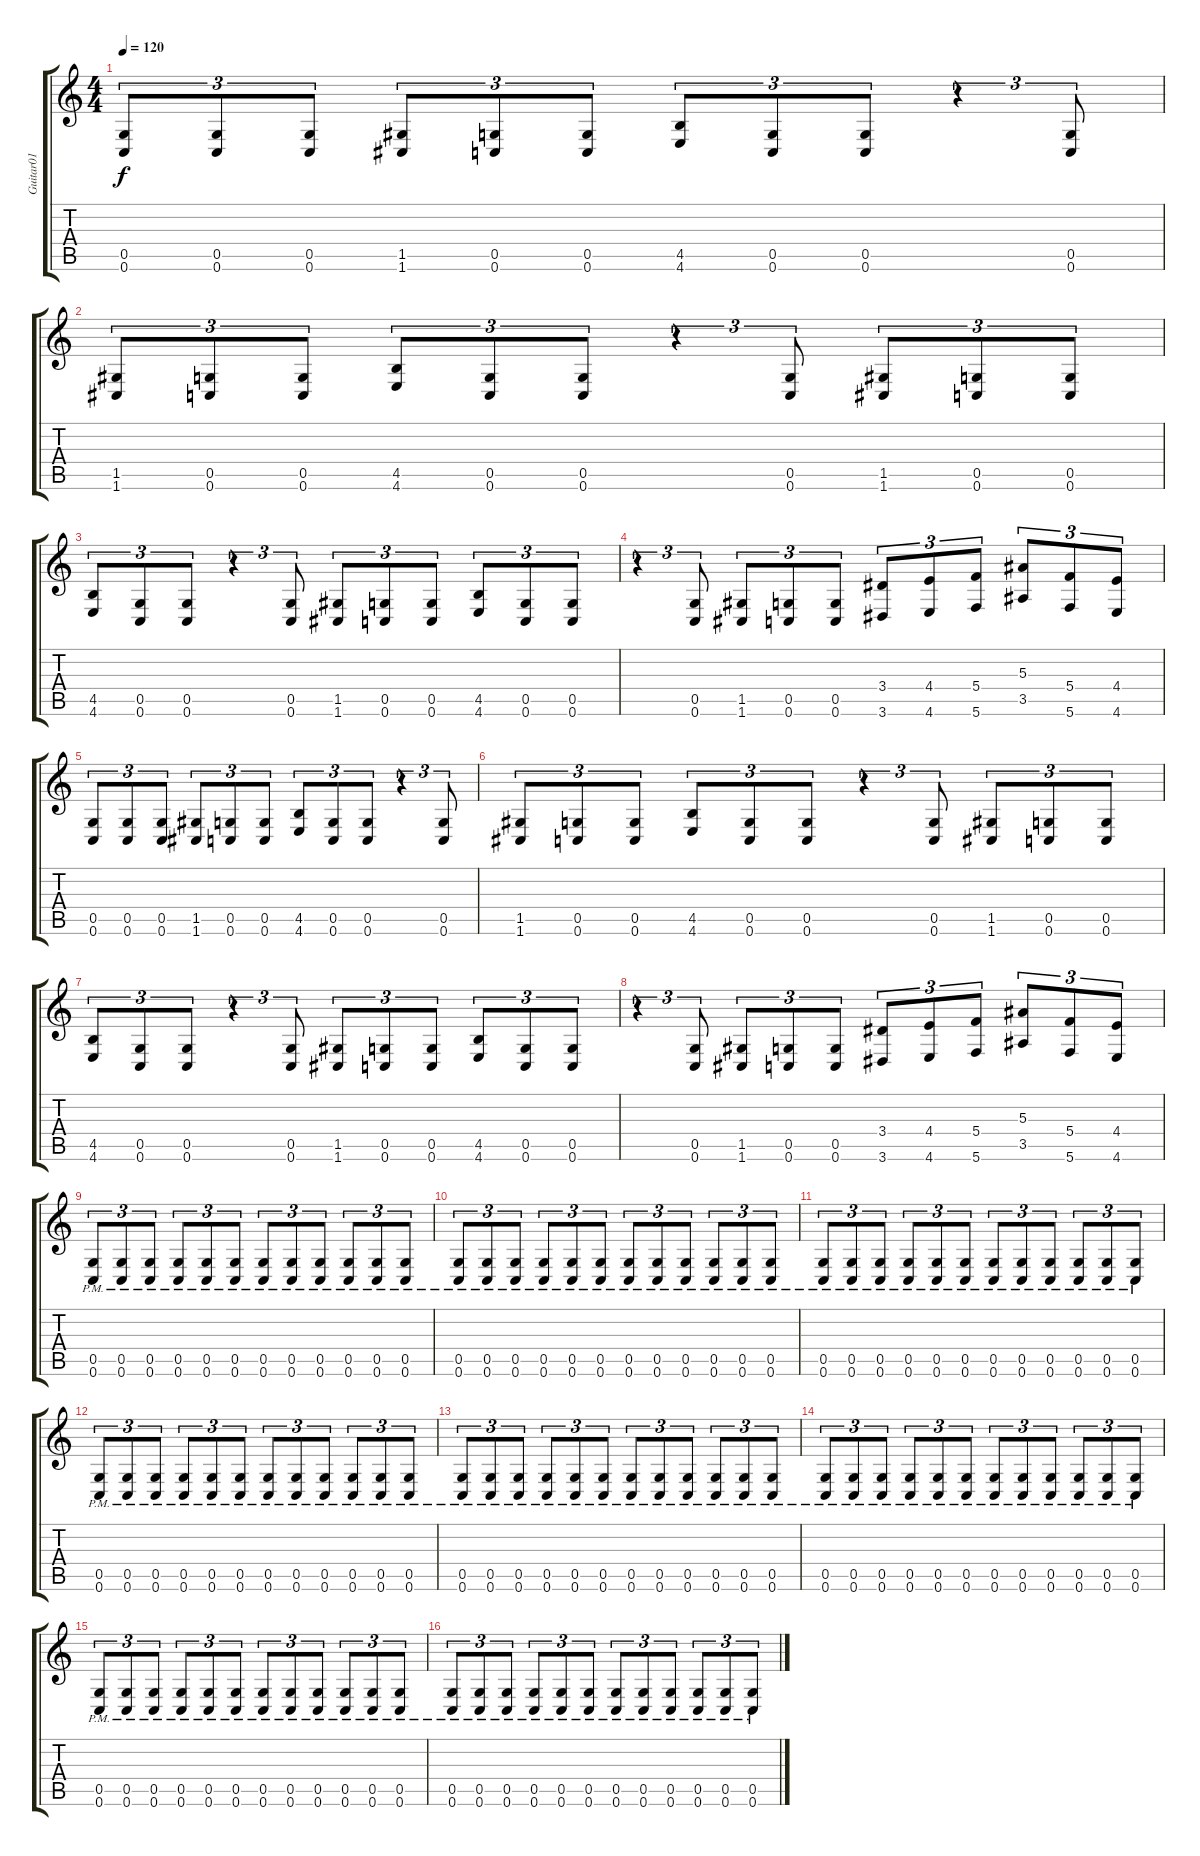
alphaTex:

\track ("Guitar01" "Guitar01") {instrument overdrivenguitar}
\staff {score tabs}
\tuning (D4 A3 F3 C3 G2 C2) {hide}
\ts (4 4)
\tempo 120
\clef g2
\ks c
(0.5 0.6).8{tu (3 2) dy f} (0.5 0.6).8{tu (3 2)} (0.5 0.6).8{tu (3 2)} (1.5 1.6).8{tu (3 2)} (0.5 0.6).8{tu (3 2)} (0.5 0.6).8{tu (3 2)} (4.5 4.6).8{tu (3 2)} (0.5 0.6).8{tu (3 2)} (0.5 0.6).8{tu (3 2)} r.4{tu (3 2)} (0.5 0.6).8{tu (3 2)} |
(1.5 1.6).8{tu (3 2)} (0.5 0.6).8{tu (3 2)} (0.5 0.6).8{tu (3 2)} (4.5 4.6).8{tu (3 2)} (0.5 0.6).8{tu (3 2)} (0.5 0.6).8{tu (3 2)} r.4{tu (3 2)} (0.5 0.6).8{tu (3 2)} (1.5 1.6).8{tu (3 2)} (0.5 0.6).8{tu (3 2)} (0.5 0.6).8{tu (3 2)} |
(4.5 4.6).8{tu (3 2)} (0.5 0.6).8{tu (3 2)} (0.5 0.6).8{tu (3 2)} r.4{tu (3 2)} (0.5 0.6).8{tu (3 2)} (1.5 1.6).8{tu (3 2)} (0.5 0.6).8{tu (3 2)} (0.5 0.6).8{tu (3 2)} (4.5 4.6).8{tu (3 2)} (0.5 0.6).8{tu (3 2)} (0.5 0.6).8{tu (3 2)} |
r.4{tu (3 2)} (0.5 0.6).8{tu (3 2)} (1.5 1.6).8{tu (3 2)} (0.5 0.6).8{tu (3 2)} (0.5 0.6).8{tu (3 2)} (3.4 3.6).8{tu (3 2)} (4.4 4.6).8{tu (3 2)} (5.4 5.6).8{tu (3 2)} (5.3 3.5).8{tu (3 2)} (5.4 5.6).8{tu (3 2)} (4.4 4.6).8{tu (3 2)} |
(0.5 0.6).8{tu (3 2)} (0.5 0.6).8{tu (3 2)} (0.5 0.6).8{tu (3 2)} (1.5 1.6).8{tu (3 2)} (0.5 0.6).8{tu (3 2)} (0.5 0.6).8{tu (3 2)} (4.5 4.6).8{tu (3 2)} (0.5 0.6).8{tu (3 2)} (0.5 0.6).8{tu (3 2)} r.4{tu (3 2)} (0.5 0.6).8{tu (3 2)} |
(1.5 1.6).8{tu (3 2)} (0.5 0.6).8{tu (3 2)} (0.5 0.6).8{tu (3 2)} (4.5 4.6).8{tu (3 2)} (0.5 0.6).8{tu (3 2)} (0.5 0.6).8{tu (3 2)} r.4{tu (3 2)} (0.5 0.6).8{tu (3 2)} (1.5 1.6).8{tu (3 2)} (0.5 0.6).8{tu (3 2)} (0.5 0.6).8{tu (3 2)} |
(4.5 4.6).8{tu (3 2)} (0.5 0.6).8{tu (3 2)} (0.5 0.6).8{tu (3 2)} r.4{tu (3 2)} (0.5 0.6).8{tu (3 2)} (1.5 1.6).8{tu (3 2)} (0.5 0.6).8{tu (3 2)} (0.5 0.6).8{tu (3 2)} (4.5 4.6).8{tu (3 2)} (0.5 0.6).8{tu (3 2)} (0.5 0.6).8{tu (3 2)} |
r.4{tu (3 2)} (0.5 0.6).8{tu (3 2)} (1.5 1.6).8{tu (3 2)} (0.5 0.6).8{tu (3 2)} (0.5 0.6).8{tu (3 2)} (3.4 3.6).8{tu (3 2)} (4.4 4.6).8{tu (3 2)} (5.4 5.6).8{tu (3 2)} (5.3 3.5).8{tu (3 2)} (5.4 5.6).8{tu (3 2)} (4.4 4.6).8{tu (3 2)} |
(0.5{pm} 0.6{pm}).8{tu (3 2)} (0.5{pm} 0.6{pm}).8{tu (3 2)} (0.5{pm} 0.6{pm}).8{tu (3 2)} (0.5{pm} 0.6{pm}).8{tu (3 2)} (0.5{pm} 0.6{pm}).8{tu (3 2)} (0.5{pm} 0.6{pm}).8{tu (3 2)} (0.5{pm} 0.6{pm}).8{tu (3 2)} (0.5{pm} 0.6{pm}).8{tu (3 2)} (0.5{pm} 0.6{pm}).8{tu (3 2)} (0.5{pm} 0.6{pm}).8{tu (3 2)} (0.5{pm} 0.6{pm}).8{tu (3 2)} (0.5{pm} 0.6{pm}).8{tu (3 2)} |
(0.5{pm} 0.6{pm}).8{tu (3 2)} (0.5{pm} 0.6{pm}).8{tu (3 2)} (0.5{pm} 0.6{pm}).8{tu (3 2)} (0.5{pm} 0.6{pm}).8{tu (3 2)} (0.5{pm} 0.6{pm}).8{tu (3 2)} (0.5{pm} 0.6{pm}).8{tu (3 2)} (0.5{pm} 0.6{pm}).8{tu (3 2)} (0.5{pm} 0.6{pm}).8{tu (3 2)} (0.5{pm} 0.6{pm}).8{tu (3 2)} (0.5{pm} 0.6{pm}).8{tu (3 2)} (0.5{pm} 0.6{pm}).8{tu (3 2)} (0.5{pm} 0.6{pm}).8{tu (3 2)} |
(0.5{pm} 0.6{pm}).8{tu (3 2)} (0.5{pm} 0.6{pm}).8{tu (3 2)} (0.5{pm} 0.6{pm}).8{tu (3 2)} (0.5{pm} 0.6{pm}).8{tu (3 2)} (0.5{pm} 0.6{pm}).8{tu (3 2)} (0.5{pm} 0.6{pm}).8{tu (3 2)} (0.5{pm} 0.6{pm}).8{tu (3 2)} (0.5{pm} 0.6{pm}).8{tu (3 2)} (0.5{pm} 0.6{pm}).8{tu (3 2)} (0.5{pm} 0.6{pm}).8{tu (3 2)} (0.5{pm} 0.6{pm}).8{tu (3 2)} (0.5{pm} 0.6{pm}).8{tu (3 2)} |
(0.5{pm} 0.6{pm}).8{tu (3 2)} (0.5{pm} 0.6{pm}).8{tu (3 2)} (0.5{pm} 0.6{pm}).8{tu (3 2)} (0.5{pm} 0.6{pm}).8{tu (3 2)} (0.5{pm} 0.6{pm}).8{tu (3 2)} (0.5{pm} 0.6{pm}).8{tu (3 2)} (0.5{pm} 0.6{pm}).8{tu (3 2)} (0.5{pm} 0.6{pm}).8{tu (3 2)} (0.5{pm} 0.6{pm}).8{tu (3 2)} (0.5{pm} 0.6{pm}).8{tu (3 2)} (0.5{pm} 0.6{pm}).8{tu (3 2)} (0.5{pm} 0.6{pm}).8{tu (3 2)} |
(0.5{pm} 0.6{pm}).8{tu (3 2)} (0.5{pm} 0.6{pm}).8{tu (3 2)} (0.5{pm} 0.6{pm}).8{tu (3 2)} (0.5{pm} 0.6{pm}).8{tu (3 2)} (0.5{pm} 0.6{pm}).8{tu (3 2)} (0.5{pm} 0.6{pm}).8{tu (3 2)} (0.5{pm} 0.6{pm}).8{tu (3 2)} (0.5{pm} 0.6{pm}).8{tu (3 2)} (0.5{pm} 0.6{pm}).8{tu (3 2)} (0.5{pm} 0.6{pm}).8{tu (3 2)} (0.5{pm} 0.6{pm}).8{tu (3 2)} (0.5{pm} 0.6{pm}).8{tu (3 2)} |
(0.5{pm} 0.6{pm}).8{tu (3 2)} (0.5{pm} 0.6{pm}).8{tu (3 2)} (0.5{pm} 0.6{pm}).8{tu (3 2)} (0.5{pm} 0.6{pm}).8{tu (3 2)} (0.5{pm} 0.6{pm}).8{tu (3 2)} (0.5{pm} 0.6{pm}).8{tu (3 2)} (0.5{pm} 0.6{pm}).8{tu (3 2)} (0.5{pm} 0.6{pm}).8{tu (3 2)} (0.5{pm} 0.6{pm}).8{tu (3 2)} (0.5{pm} 0.6{pm}).8{tu (3 2)} (0.5{pm} 0.6{pm}).8{tu (3 2)} (0.5{pm} 0.6{pm}).8{tu (3 2)} |
(0.5{pm} 0.6{pm}).8{tu (3 2)} (0.5{pm} 0.6{pm}).8{tu (3 2)} (0.5{pm} 0.6{pm}).8{tu (3 2)} (0.5{pm} 0.6{pm}).8{tu (3 2)} (0.5{pm} 0.6{pm}).8{tu (3 2)} (0.5{pm} 0.6{pm}).8{tu (3 2)} (0.5{pm} 0.6{pm}).8{tu (3 2)} (0.5{pm} 0.6{pm}).8{tu (3 2)} (0.5{pm} 0.6{pm}).8{tu (3 2)} (0.5{pm} 0.6{pm}).8{tu (3 2)} (0.5{pm} 0.6{pm}).8{tu (3 2)} (0.5{pm} 0.6{pm}).8{tu (3 2)} |
(0.5{pm} 0.6{pm}).8{tu (3 2)} (0.5{pm} 0.6{pm}).8{tu (3 2)} (0.5{pm} 0.6{pm}).8{tu (3 2)} (0.5{pm} 0.6{pm}).8{tu (3 2)} (0.5{pm} 0.6{pm}).8{tu (3 2)} (0.5{pm} 0.6{pm}).8{tu (3 2)} (0.5{pm} 0.6{pm}).8{tu (3 2)} (0.5{pm} 0.6{pm}).8{tu (3 2)} (0.5{pm} 0.6{pm}).8{tu (3 2)} (0.5{pm} 0.6{pm}).8{tu (3 2)} (0.5{pm} 0.6{pm}).8{tu (3 2)} (0.5{pm} 0.6{pm}).8{tu (3 2)}
